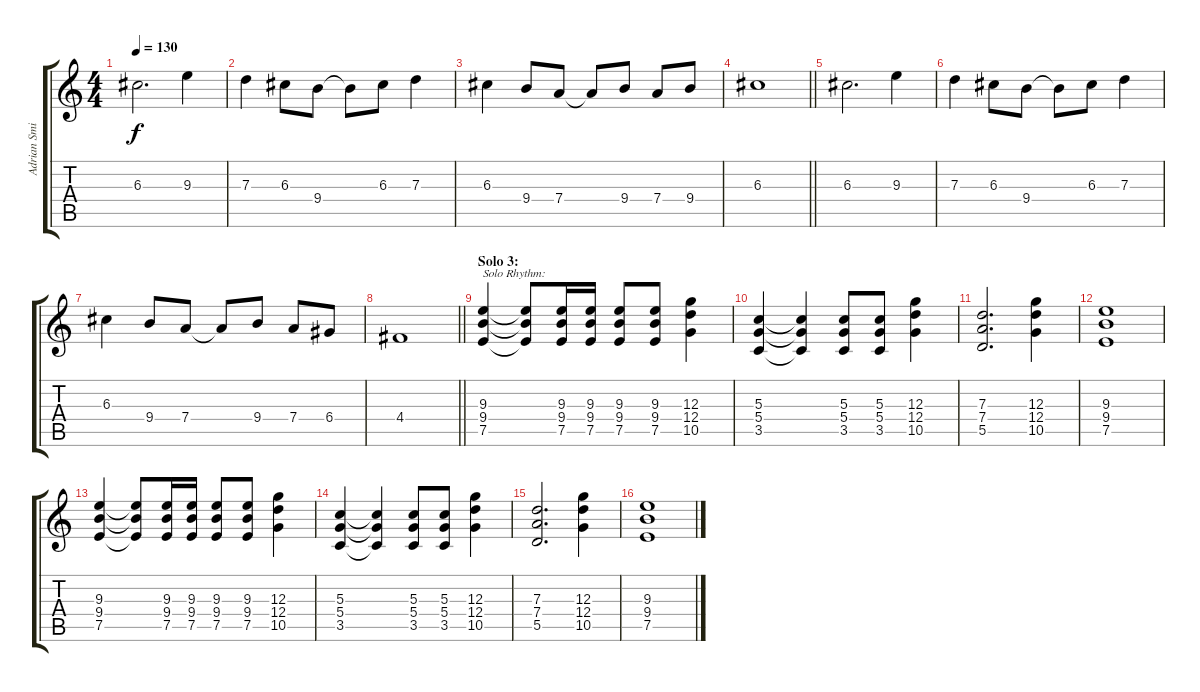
\track ("Adrian Smith" "Adrian Smi") {instrument distortionguitar}
\staff {score tabs}
\tuning (E4 B3 G3 D3 A2 E2) {hide}
\ts (4 4)
\tempo 130
\clef g2
\ks c
6.3.2{d dy f} 9.3.4 |
7.3.4 6.3.8 9.4.8 9.4{t}.8 6.3.8 7.3.4 |
6.3.4 9.4.8 7.4.8 7.4{t}.8 9.4.8 7.4.8 9.4.8 |
\barLineRight lightlight
6.3.1 |
6.3.2{d} 9.3.4 |
7.3.4 6.3.8 9.4.8 9.4{t}.8 6.3.8 7.3.4 |
6.3.4 9.4.8 7.4.8 7.4{t}.8 9.4.8 7.4.8 6.4.8 |
\barLineRight lightlight
4.4.1 |
\section ("" "Solo 3:")
(9.3 9.4 7.5).4{txt "Solo Rhythm:" volume 12} (9.3{t} 9.4{t} 7.5{t}).8 (9.3 9.4 7.5).16 (9.3 9.4 7.5).16 (9.3 9.4 7.5).8 (9.3 9.4 7.5).8 (12.3 12.4 10.5).4 |
(5.3 5.4 3.5).4 (5.3{t} 5.4{t} 3.5{t}).4 (5.3 5.4 3.5).8 (5.3 5.4 3.5).8 (12.3 12.4 10.5).4 |
(7.3 7.4 5.5).2{d} (12.3 12.4 10.5).4 |
(9.3 9.4 7.5).1 |
(9.3 9.4 7.5).4 (9.3{t} 9.4{t} 7.5{t}).8 (9.3 9.4 7.5).16 (9.3 9.4 7.5).16 (9.3 9.4 7.5).8 (9.3 9.4 7.5).8 (12.3 12.4 10.5).4 |
(5.3 5.4 3.5).4 (5.3{t} 5.4{t} 3.5{t}).4 (5.3 5.4 3.5).8 (5.3 5.4 3.5).8 (12.3 12.4 10.5).4 |
(7.3 7.4 5.5).2{d} (12.3 12.4 10.5).4 |
(9.3 9.4 7.5).1
